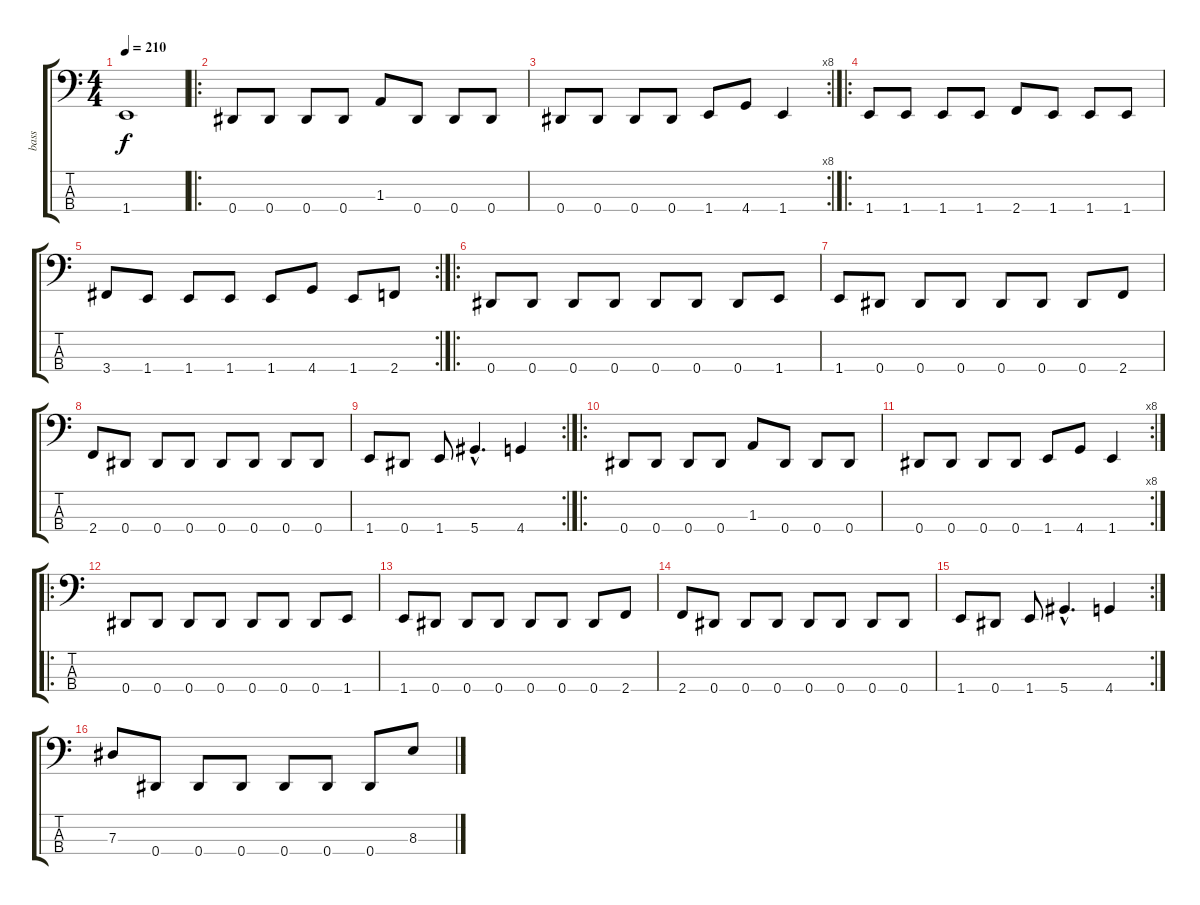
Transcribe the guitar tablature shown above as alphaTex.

\track ("bass" "bass") {instrument electricbasspick}
\staff {score tabs}
\tuning (Gb2 Db2 Ab1 Eb1) {hide}
\ts (4 4)
\tempo 210
\clef f4
\ks c
1.4.1{dy f} |
\ro
0.4.8 0.4.8 0.4.8 0.4.8 1.3.8 0.4.8 0.4.8 0.4.8 |
\rc 8
0.4.8 0.4.8 0.4.8 0.4.8 1.4.8 4.4.8 1.4.4 |
\ro
1.4.8 1.4.8 1.4.8 1.4.8 2.4.8 1.4.8 1.4.8 1.4.8 |
\rc 2
3.4.8 1.4.8 1.4.8 1.4.8 1.4.8 4.4.8 1.4.8 2.4.8 |
\ro
0.4.8 0.4.8 0.4.8 0.4.8 0.4.8 0.4.8 0.4.8 1.4.8 |
1.4.8 0.4.8 0.4.8 0.4.8 0.4.8 0.4.8 0.4.8 2.4.8 |
2.4.8 0.4.8 0.4.8 0.4.8 0.4.8 0.4.8 0.4.8 0.4.8 |
\rc 2
1.4.8 0.4.8 1.4.8 5.4{hac}.4{d} 4.4.4 |
\ro
0.4.8 0.4.8 0.4.8 0.4.8 1.3.8 0.4.8 0.4.8 0.4.8 |
\rc 8
0.4.8 0.4.8 0.4.8 0.4.8 1.4.8 4.4.8 1.4.4 |
\ro
0.4.8 0.4.8 0.4.8 0.4.8 0.4.8 0.4.8 0.4.8 1.4.8 |
1.4.8 0.4.8 0.4.8 0.4.8 0.4.8 0.4.8 0.4.8 2.4.8 |
2.4.8 0.4.8 0.4.8 0.4.8 0.4.8 0.4.8 0.4.8 0.4.8 |
\rc 2
1.4.8 0.4.8 1.4.8 5.4{hac}.4{d} 4.4.4 |
7.3.8 0.4.8 0.4.8 0.4.8 0.4.8 0.4.8 0.4.8 8.3.8
